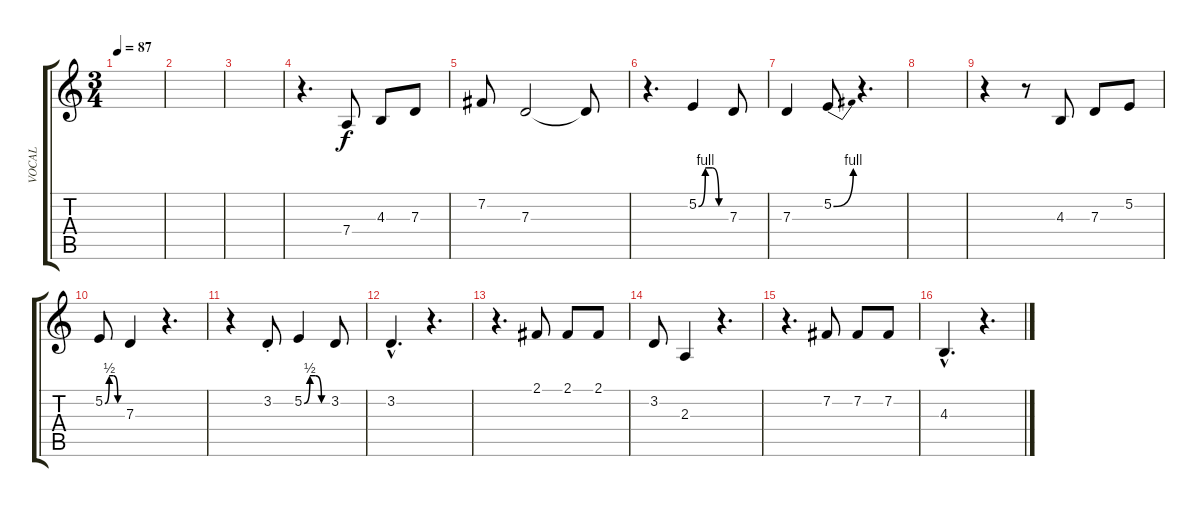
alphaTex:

\track ("VOCAL" "VOCAL") {instrument lead6voice}
\staff {score tabs}
\tuning (E4 B3 G3 D3 A2 E2) {hide}
\ts (3 4)
\tempo 87
\clef g2
\ks c
|
|
|
r.4{d} 7.4.8 4.3.8 7.3.8 |
7.2.8 7.3.2 7.3{t}.8 |
r.4{d} 5.2{be (custom 0 0 15 4 30 4 45 0 60 0)}.4 7.3.8 |
7.3.4 5.2{be (bend 0 0 60 4)}.8 r.4{d} |
|
r.4 r.8 4.3.8 7.3.8 5.2.8 |
5.2{be (custom 0 0 15 2 30 2 45 0 60 0)}.8 7.3.4 r.4{d} |
r.4 3.2{st}.8 5.2{be (custom 0 0 15 2 30 2 45 0 60 0)}.4 3.2.8 |
3.2{hac}.4{d} r.4{d} |
r.4{d} 2.1.8 2.1.8 2.1.8 |
3.2.8 2.3.4 r.4{d} |
r.4{d} 7.2.8 7.2.8 7.2.8 |
4.3{hac}.4{d} r.4{d}
